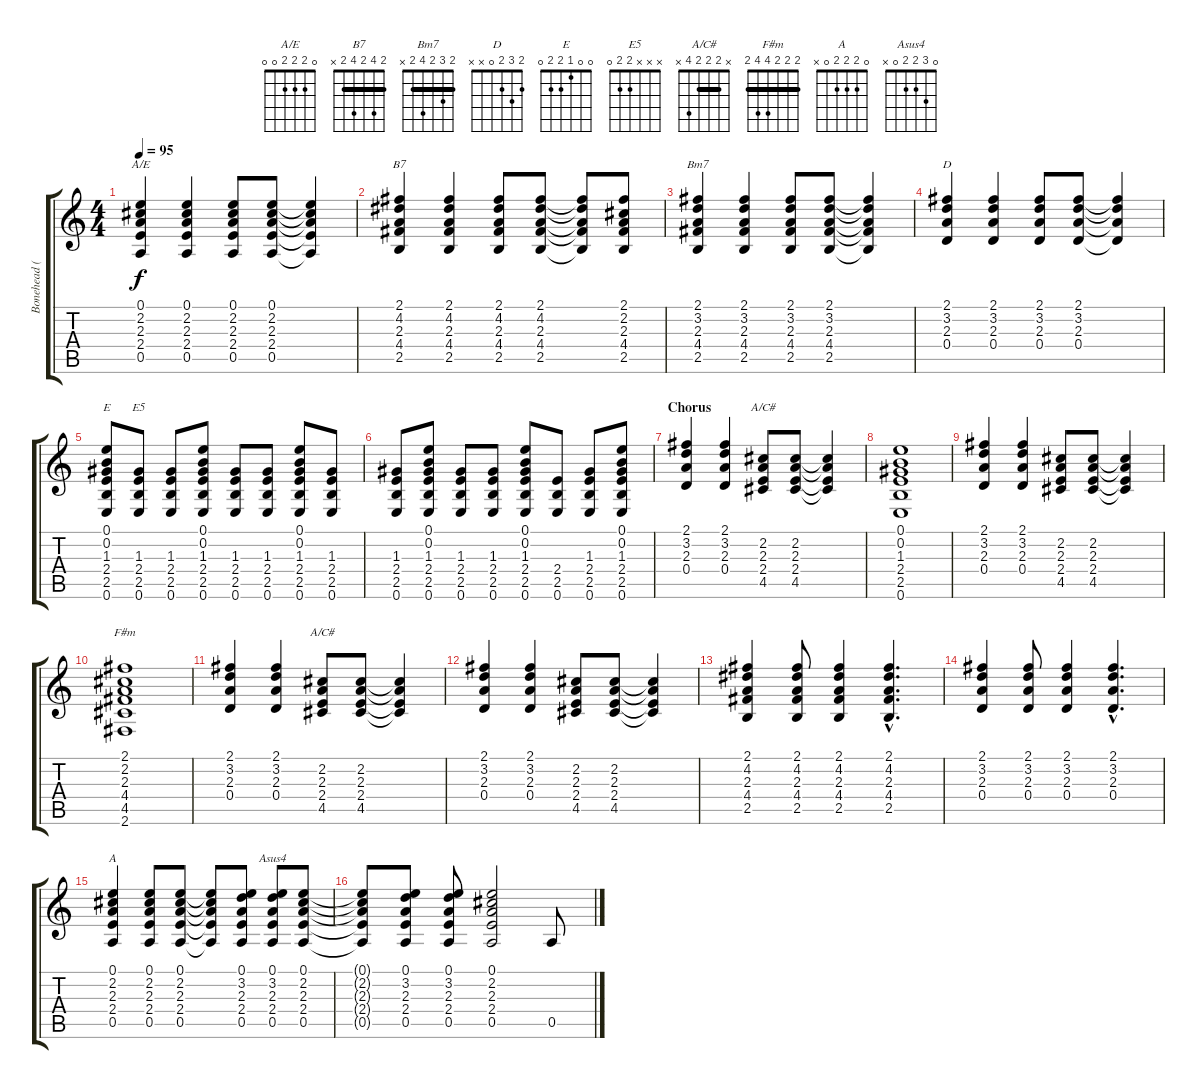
\track ("Bonehead (Rythm Guitar)" "Bonehead (") {instrument overdrivenguitar}
\staff {score tabs}
\tuning (E4 B3 G3 D3 A2 E2) {hide}
\chord ("A/E" 0 2 2 2 0 0)
\chord ("B7" 2 4 2 4 2 x) {barre 2}
\chord ("Bm7" 2 3 2 4 2 x) {barre 2}
\chord ("D" 2 3 2 0 x x)
\chord ("E" 0 0 1 2 2 0)
\chord ("E5" x x x 2 2 0)
\chord ("A/C#" 0 2 2 2 4 x)
\chord ("F#m" 2 2 2 4 4 2) {barre 2}
\chord ("A/C#" x 2 2 2 4 x) {barre 2}
\chord ("A" 0 2 2 2 0 x)
\chord ("Asus4" 0 3 2 2 0 x)
\ts (4 4)
\tempo 95
\clef g2
\ks c
(0.1 2.2 2.3 2.4 0.5).4{ch "A/E" dy f} (0.1 2.2 2.3 2.4 0.5).4 (0.1 2.2 2.3 2.4 0.5).8 (0.1 2.2 2.3 2.4 0.5).8 (0.1{t} 2.2{t} 2.3{t} 2.4{t} 0.5{t}).4 |
(2.1 4.2 2.3 4.4 2.5).4{ch "B7"} (2.1 4.2 2.3 4.4 2.5).4 (2.1 4.2 2.3 4.4 2.5).8 (2.1 4.2 2.3 4.4 2.5).8 (2.1{t} 4.2{t} 2.3{t} 4.4{t} 2.5{t}).8 (2.1 2.2 2.3 4.4 2.5).8 |
(2.1 3.2 2.3 4.4 2.5).4{ch "Bm7"} (2.1 3.2 2.3 4.4 2.5).4 (2.1 3.2 2.3 4.4 2.5).8 (2.1 3.2 2.3 4.4 2.5).8 (2.1{t} 3.2{t} 2.3{t} 4.4{t} 2.5{t}).4 |
(2.1 3.2 2.3 0.4).4{ch "D"} (2.1 3.2 2.3 0.4).4 (2.1 3.2 2.3 0.4).8 (2.1 3.2 2.3 0.4).8 (2.1{t} 3.2{t} 2.3{t} 0.4{t}).4 |
(0.1 0.2 1.3 2.4 2.5 0.6).8{ch "E"} (1.3 2.4 2.5 0.6).8{ch "E5"} (1.3 2.4 2.5 0.6).8 (0.1 0.2 1.3 2.4 2.5 0.6).8 (1.3 2.4 2.5 0.6).8 (1.3 2.4 2.5 0.6).8 (0.1 0.2 1.3 2.4 2.5 0.6).8 (1.3 2.4 2.5 0.6).8 |
(1.3 2.4 2.5 0.6).8 (0.1 0.2 1.3 2.4 2.5 0.6).8 (1.3 2.4 2.5 0.6).8 (1.3 2.4 2.5 0.6).8 (0.1 0.2 1.3 2.4 2.5 0.6).8 (2.4 2.5 0.6).8 (1.3 2.4 2.5 0.6).8 (0.1 0.2 1.3 2.4 2.5 0.6).8 |
\section ("" "Chorus")
(2.1 3.2 2.3 0.4).4 (2.1 3.2 2.3 0.4).4 (2.2 2.3 2.4 4.5).8{ch "A/C#"} (2.2 2.3 2.4 4.5).8 (2.2{t} 2.3{t} 2.4{t} 4.5{t}).4 |
(0.1 0.2 1.3 2.4 2.5 0.6).1 |
(2.1 3.2 2.3 0.4).4 (2.1 3.2 2.3 0.4).4 (2.2 2.3 2.4 4.5).8 (2.2 2.3 2.4 4.5).8 (2.2{t} 2.3{t} 2.4{t} 4.5{t}).4 |
(2.1 2.2 2.3 4.4 4.5 2.6).1{ch "F#m"} |
(2.1 3.2 2.3 0.4).4 (2.1 3.2 2.3 0.4).4 (2.2 2.3 2.4 4.5).8{ch "A/C#"} (2.2 2.3 2.4 4.5).8 (2.2{t} 2.3{t} 2.4{t} 4.5{t}).4 |
(2.1 3.2 2.3 0.4).4 (2.1 3.2 2.3 0.4).4 (2.2 2.3 2.4 4.5).8 (2.2 2.3 2.4 4.5).8 (2.2{t} 2.3{t} 2.4{t} 4.5{t}).4 |
(2.1 4.2 2.3 4.4 2.5).4 (2.1 4.2 2.3 4.4 2.5).8 (2.1 4.2 2.3 4.4 2.5).4 (2.1{hac} 4.2{hac} 2.3{hac} 4.4{hac} 2.5{hac}).4{d} |
(2.1 3.2 2.3 0.4).4 (2.1 3.2 2.3 0.4).8 (2.1 3.2 2.3 0.4).4 (2.1{hac} 3.2{hac} 2.3{hac} 0.4{hac}).4{d} |
(0.1 2.2 2.3 2.4 0.5).4{ch "A"} (0.1 2.2 2.3 2.4 0.5).8 (0.1 2.2 2.3 2.4 0.5).8 (0.1{t} 2.2{t} 2.3{t} 2.4{t} 0.5{t}).8 (0.1 3.2 2.3 2.4 0.5).8 (0.1 3.2 2.3 2.4 0.5).8{ch "Asus4"} (0.1 2.2 2.3 2.4 0.5).8 |
(0.1{t} 2.2{t} 2.3{t} 2.4{t} 0.5{t}).8 (0.1 3.2 2.3 2.4 0.5).8 (0.1 3.2 2.3 2.4 0.5).8 (0.1 2.2 2.3 2.4 0.5).2 0.5.8
